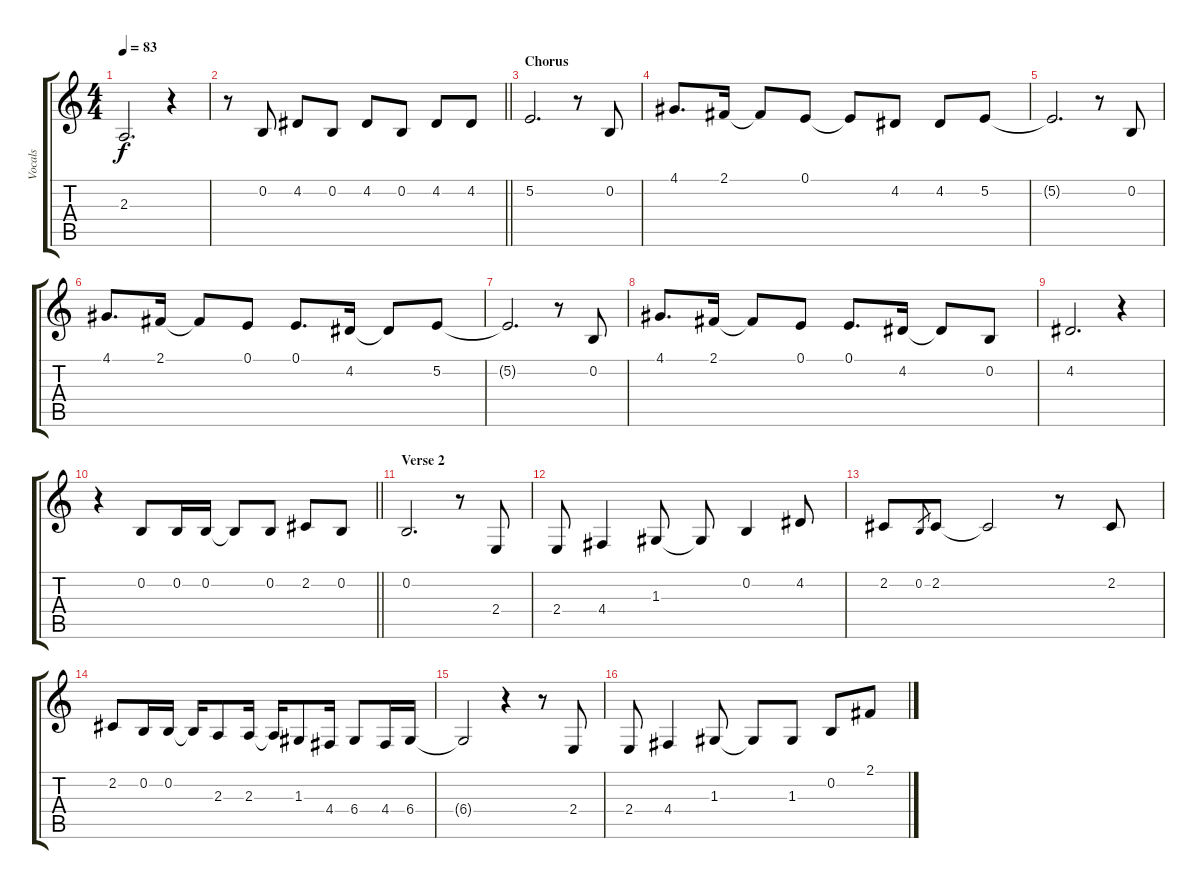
\track ("Vocals" "Vocals") {instrument bassoon}
\staff {score tabs}
\tuning (E4 B3 G3 D3 A2 E2) {hide}
\ts (4 4)
\tempo 83
\clef g2
\ks c
2.3.2{d dy f} r.4 |
\barLineRight lightlight
r.8 0.2.8 4.2.8 0.2.8 4.2.8 0.2.8 4.2.8 4.2.8 |
\section ("" "Chorus")
5.2.2{d} r.8 0.2.8 |
4.1.8{d} 2.1.16 2.1{t}.8 0.1.8 0.1{t}.8 4.2.8 4.2.8 5.2.8 |
5.2{t}.2{d} r.8 0.2.8 |
4.1.8{d} 2.1.16 2.1{t}.8 0.1.8 0.1.8{d} 4.2.16 4.2{t}.8 5.2.8 |
5.2{t}.2{d} r.8 0.2.8 |
4.1.8{d} 2.1.16 2.1{t}.8 0.1.8 0.1.8{d} 4.2.16 4.2{t}.8 0.2.8 |
4.2.2{d} r.4 |
\barLineRight lightlight
r.4 0.2.8 0.2.16 0.2.16 0.2{t}.8 0.2.8 2.2.8 0.2.8 |
\section ("" "Verse 2")
0.2.2{d} r.8 2.4.8 |
2.4.8 4.4.4 1.3.8 1.3{t}.8 0.2.4 4.2.8 |
2.2.8 0.2.8{gr} 2.2.8 2.2{t}.2 r.8 2.2.8 |
2.2.8 0.2.16 0.2.16 0.2{t}.16 2.3.8 2.3.16 2.3{t}.16 1.3.8 4.4.16 6.4.8 4.4.16 6.4.16 |
6.4{t}.2 r.4 r.8 2.4.8 |
2.4.8 4.4.4 1.3.8 1.3{t}.8 1.3.8 0.2.8 2.1.8
